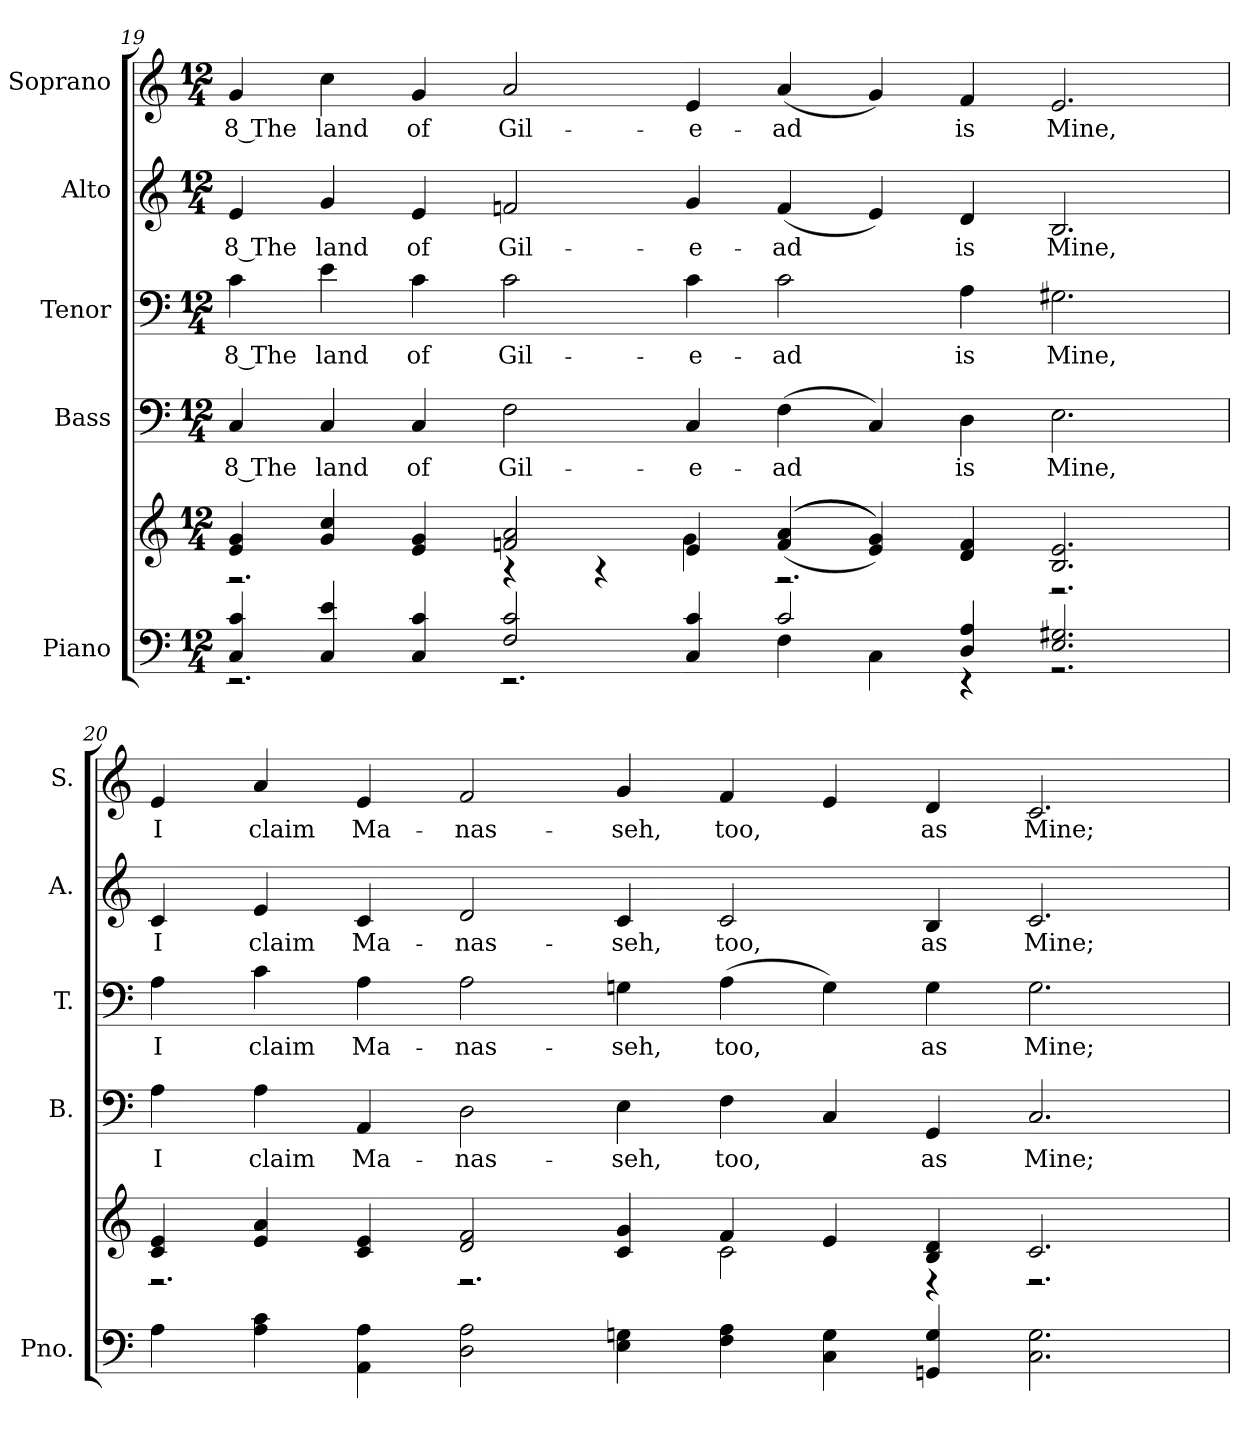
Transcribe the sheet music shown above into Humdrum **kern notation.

**kern	**kern	**kern	**text	**kern	**text	**kern	**text	**kern	**text
*part5	*part5	*part4	*part4	*part3	*part3	*part2	*part2	*part1	*part1
*staff6	*staff5	*staff4	*staff4	*staff3	*staff3	*staff2	*staff2	*staff1	*staff1
*I"Piano	*	*I"Bass	*	*I"Tenor	*	*I"Alto	*	*I"Soprano	*
*I'Pno.	*	*I'B.	*	*I'T.	*	*I'A.	*	*I'S.	*
!!LO:LB:g=z
*clefF4	*clefG2	*clefF4	*	*clefF4	*	*clefG2	*	*clefG2	*
*k[]	*k[]	*k[]	*	*k[]	*	*k[]	*	*k[]	*
*M12/4	*M12/4	*M12/4	*	*M12/4	*	*M12/4	*	*M12/4	*
=19	=19	=19	=19	=19	=19	=19	=19	=19	=19
*^	*^	*	*	*	*	*	*	*	*
!	!	!	!	!	!LO:LY:b:color=#000000	!	!	!	!	!	!
!	!	!	!	!	!	!	!LO:LY:b:color=#000000	!	!	!	!
!	!	!	!	!	!	!	!	!	!LO:LY:b:color=#000000	!	!
!	!	!	!	!	!	!	!	!	!	!	!LO:LY:b:color=#000000
4Ci/ 4ci	2.r	4ei/ 4gi	2.r	4Ci/	8 The	4ci\	8 The	4ei/	8 The	4gi/	8 The
!	!	!	!	!	!LO:LY:b:color=#000000	!	!	!	!	!	!
!	!	!	!	!	!	!	!LO:LY:b:color=#000000	!	!	!	!
!	!	!	!	!	!	!	!	!	!LO:LY:b:color=#000000	!	!
!	!	!	!	!	!	!	!	!	!	!	!LO:LY:b:color=#000000
4Ci/ 4ei	.	4gi/ 4cci	.	4Ci/	land	4ei\	land	4gi/	land	4cci\	land
!	!	!	!	!	!LO:LY:b:color=#000000	!	!	!	!	!	!
!	!	!	!	!	!	!	!LO:LY:b:color=#000000	!	!	!	!
!	!	!	!	!	!	!	!	!	!LO:LY:b:color=#000000	!	!
!	!	!	!	!	!	!	!	!	!	!	!LO:LY:b:color=#000000
4Ci/ 4ci	.	4ei/ 4gi	.	4Ci/	of	4ci\	of	4ei/	of	4gi/	of
!	!	!	!	!	!LO:LY:b:color=#000000	!	!	!	!	!	!
!	!	!	!	!	!	!	!LO:LY:b:color=#000000	!	!	!	!
!	!	!	!	!	!	!	!	!	!LO:LY:b:color=#000000	!	!
!	!	!	!	!	!	!	!	!	!	!	!LO:LY:b:color=#000000
2Fi/ 2ci	2.r	2fni/ 2ai	4r	2Fi\	Gil-	2ci\	Gil-	2fni/	Gil-	2ai/	Gil-
.	.	.	4r	.	.	.	.	.	.	.	.
!	!	!	!	!	!LO:LY:b:color=#000000	!	!	!	!	!	!
!	!	!	!	!	!	!	!LO:LY:b:color=#000000	!	!	!	!
!	!	!	!	!	!	!	!	!	!LO:LY:b:color=#000000	!	!
!	!	!	!	!	!	!	!	!	!	!	!LO:LY:b:color=#000000
4Ci/ 4ci	.	4ei/	4gi\	4Ci/	-e-	4ci\	-e-	4gi/	-e-	4ei/	-e-
!	!	!	!	!	!LO:LY:b:color=#000000	!	!	!	!	!	!
!	!	!	!	!	!	!	!LO:LY:b:color=#000000	!	!	!	!
!	!	!	!	!	!	!	!	!	!LO:LY:b:color=#000000	!	!
!	!	!	!	!	!	!	!	!	!	!	!LO:LY:b:color=#000000
2ci/	4Fi\	(((4fi/ 4ai	2.r	(4Fi\	-ad	2ci\	-ad	(4fi/	-ad	(4ai/	-ad
.	4Ci\	4ei/ 4gi)))	.	4Ci/)	.	.	.	4ei/)	.	4gi/)	.
!	!	!	!	!	!LO:LY:b:color=#000000	!	!	!	!	!	!
!	!	!	!	!	!	!	!LO:LY:b:color=#000000	!	!	!	!
!	!	!	!	!	!	!	!	!	!LO:LY:b:color=#000000	!	!
!	!	!	!	!	!	!	!	!	!	!	!LO:LY:b:color=#000000
4Di/ 4Ai	4r	4di/ 4fi	.	4Di\	is	4Ai\	is	4di/	is	4fi/	is
!	!	!	!	!	!LO:LY:b:color=#000000	!	!	!	!	!	!
!	!	!	!	!	!	!	!LO:LY:b:color=#000000	!	!	!	!
!	!	!	!	!	!	!	!	!	!LO:LY:b:color=#000000	!	!
!	!	!	!	!	!	!	!	!	!	!	!LO:LY:b:color=#000000
2.Ei/ 2.G#Xi	2.r	2.Bi/ 2.ei	2.r	2.Ei\	Mine,	2.G#Xi\	Mine,	2.Bi/	Mine,	2.ei/	Mine,
*v	*v	*	*	*	*	*	*	*	*	*	*
=20	=20	=20	=20	=20	=20	=20	=20	=20	=20	=20
*^	*	*	*	*	*	*	*	*	*	*
!	!	!	!	!	!LO:LY:b:color=#000000	!	!	!	!	!	!
*v	*v	*	*	*	*	*	*	*	*	*	*
*^	*	*	*	*	*	*	*	*	*	*
!	!	!	!	!	!	!	!LO:LY:b:color=#000000	!	!	!	!
*v	*v	*	*	*	*	*	*	*	*	*	*
*^	*	*	*	*	*	*	*	*	*	*
!	!	!	!	!	!	!	!	!	!LO:LY:b:color=#000000	!	!
*v	*v	*	*	*	*	*	*	*	*	*	*
*^	*	*	*	*	*	*	*	*	*	*
!	!	!	!	!	!	!	!	!	!	!	!LO:LY:b:color=#000000
*v	*v	*	*	*	*	*	*	*	*	*	*
4Ai\	4ci/ 4ei	2.r	4Ai\	I	4Ai\	I	4ci/	I	4ei/	I
!	!	!	!	!LO:LY:b:color=#000000	!	!	!	!	!	!
!	!	!	!	!	!	!LO:LY:b:color=#000000	!	!	!	!
!	!	!	!	!	!	!	!	!LO:LY:b:color=#000000	!	!
!	!	!	!	!	!	!	!	!	!	!LO:LY:b:color=#000000
4Ai\ 4ci	4ei/ 4ai	.	4Ai\	claim	4ci\	claim	4ei/	claim	4ai/	claim
!	!	!	!	!LO:LY:b:color=#000000	!	!	!	!	!	!
!	!	!	!	!	!	!LO:LY:b:color=#000000	!	!	!	!
!	!	!	!	!	!	!	!	!LO:LY:b:color=#000000	!	!
!	!	!	!	!	!	!	!	!	!	!LO:LY:b:color=#000000
4AAi\ 4Ai	4ci/ 4ei	.	4AAi/	Ma-	4Ai\	Ma-	4ci/	Ma-	4ei/	Ma-
!	!	!	!	!LO:LY:b:color=#000000	!	!	!	!	!	!
!	!	!	!	!	!	!LO:LY:b:color=#000000	!	!	!	!
!	!	!	!	!	!	!	!	!LO:LY:b:color=#000000	!	!
!	!	!	!	!	!	!	!	!	!	!LO:LY:b:color=#000000
2Di\ 2Ai	2di/ 2fi	2.r	2Di\	-nas-	2Ai\	-nas-	2di/	-nas-	2fi/	-nas-
!	!	!	!	!LO:LY:b:color=#000000	!	!	!	!	!	!
!	!	!	!	!	!	!LO:LY:b:color=#000000	!	!	!	!
!	!	!	!	!	!	!	!	!LO:LY:b:color=#000000	!	!
!	!	!	!	!	!	!	!	!	!	!LO:LY:b:color=#000000
4Ei\ 4Gni	4ci/ 4gi	.	4Ei\	-seh,	4Gni\	-seh,	4ci/	-seh,	4gi/	-seh,
!	!	!	!	!LO:LY:b:color=#000000	!	!	!	!	!	!
!	!	!	!	!	!	!LO:LY:b:color=#000000	!	!	!	!
!	!	!	!	!	!	!	!	!LO:LY:b:color=#000000	!	!
!	!	!	!	!	!	!	!	!	!	!LO:LY:b:color=#000000
4Fi\ 4Ai	4fi/	2ci\	4Fi\	too,	(4Ai\	too,	2ci/	too,	4fi/	too,
4Ci\ 4Gi	4ei/	.	4Ci/	.	4Gi\)	.	.	.	4ei/	.
!	!	!	!	!LO:LY:b:color=#000000	!	!	!	!	!	!
!	!	!	!	!	!	!LO:LY:b:color=#000000	!	!	!	!
!	!	!	!	!	!	!	!	!LO:LY:b:color=#000000	!	!
!	!	!	!	!	!	!	!	!	!	!LO:LY:b:color=#000000
4GGni/ 4Gi	4Bi/ 4di	4r	4GGi/	as	4Gi\	as	4Bi/	as	4di/	as
!	!	!	!	!LO:LY:b:color=#000000	!	!	!	!	!	!
!	!	!	!	!	!	!LO:LY:b:color=#000000	!	!	!	!
!	!	!	!	!	!	!	!	!LO:LY:b:color=#000000	!	!
!	!	!	!	!	!	!	!	!	!	!LO:LY:b:color=#000000
2.Ci\ 2.Gi	2.ci/	2.r	2.Ci/	Mine;	2.Gi\	Mine;	2.ci/	Mine;	2.ci/	Mine;
*	*v	*v	*	*	*	*	*	*	*	*
=	=	=	=	=	=	=	=	=	=
*-	*-	*-	*-	*-	*-	*-	*-	*-	*-
